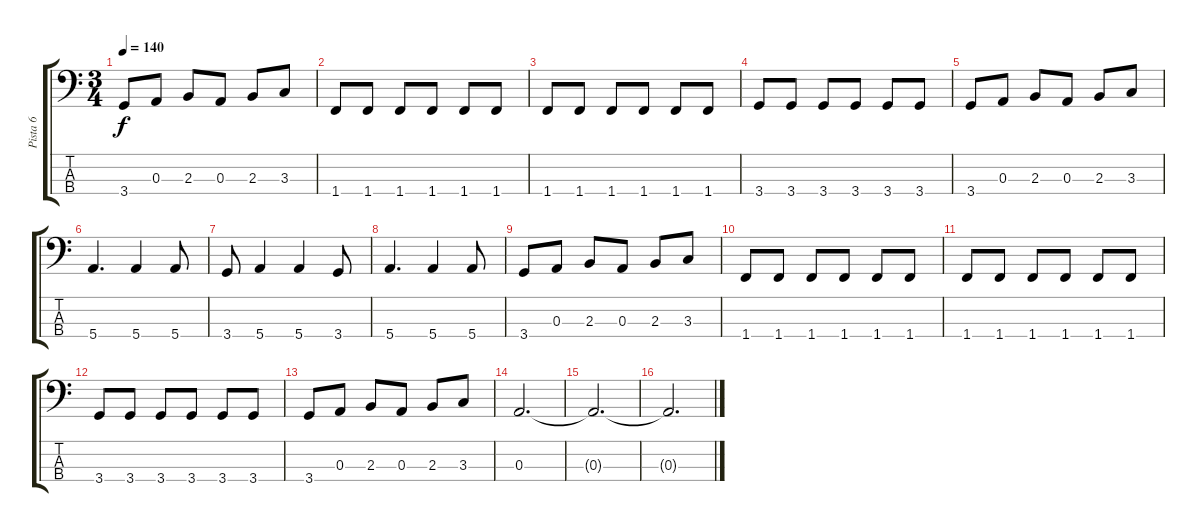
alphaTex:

\track ("Pista 6" "Pista 6") {instrument electricbassfinger}
\staff {score tabs}
\tuning (G2 D2 A1 E1) {hide}
\ts (3 4)
\tempo 140
\clef f4
\ks c
3.4.8{dy f} 0.3.8 2.3.8 0.3.8 2.3.8 3.3.8 |
1.4.8 1.4.8 1.4.8 1.4.8 1.4.8 1.4.8 |
1.4.8 1.4.8 1.4.8 1.4.8 1.4.8 1.4.8 |
3.4.8 3.4.8 3.4.8 3.4.8 3.4.8 3.4.8 |
3.4.8 0.3.8 2.3.8 0.3.8 2.3.8 3.3.8 |
5.4.4{d} 5.4.4 5.4.8 |
3.4.8 5.4.4 5.4.4 3.4.8 |
5.4.4{d} 5.4.4 5.4.8 |
3.4.8 0.3.8 2.3.8 0.3.8 2.3.8 3.3.8 |
1.4.8 1.4.8 1.4.8 1.4.8 1.4.8 1.4.8 |
1.4.8 1.4.8 1.4.8 1.4.8 1.4.8 1.4.8 |
3.4.8 3.4.8 3.4.8 3.4.8 3.4.8 3.4.8 |
3.4.8 0.3.8 2.3.8 0.3.8 2.3.8 3.3.8 |
0.3.2{d} |
0.3{t}.2{d} |
0.3{t}.2{d}
